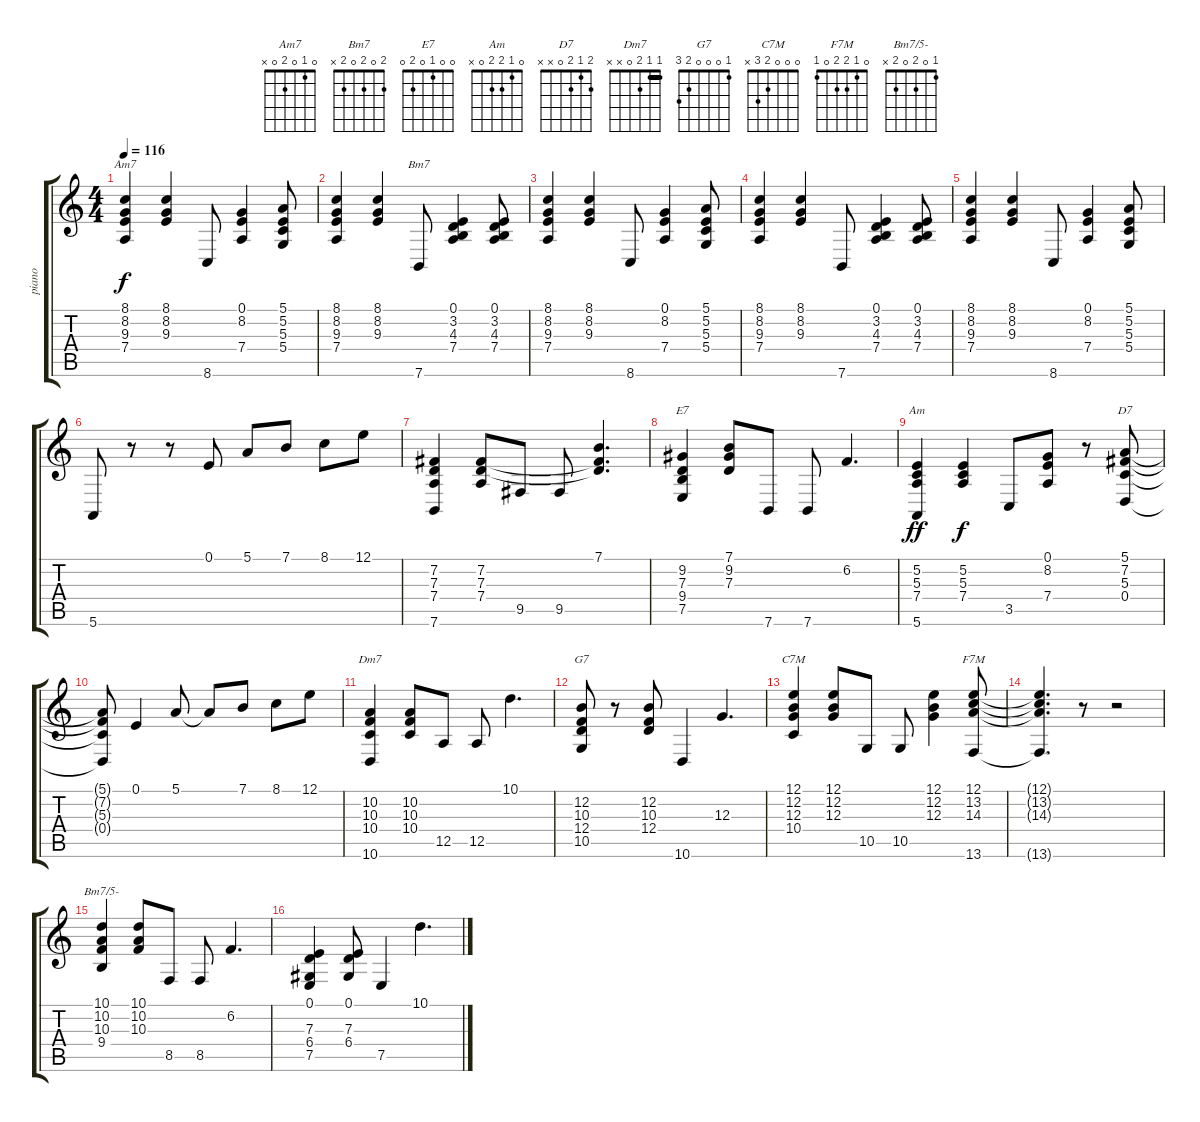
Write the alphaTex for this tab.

\track ("piano" "piano") {instrument electricpiano1}
\staff {score tabs}
\tuning (E4 B3 G3 D3 A2 E2) {hide}
\chord ("Am7" 0 1 0 2 0 x)
\chord ("Bm7" 2 0 2 0 2 x)
\chord ("E7" 0 0 1 0 2 0)
\chord ("Am" 0 1 2 2 0 x)
\chord ("D7" 2 1 2 0 x x)
\chord ("Dm7" 1 1 2 0 x x) {barre 1}
\chord ("G7" 1 0 0 0 2 3)
\chord ("C7M" 0 0 0 2 3 x)
\chord ("F7M" 0 1 2 2 0 1)
\chord ("Bm7/5-" 1 0 2 0 2 x)
\ts (4 4)
\tempo 116
\clef g2
\ks c
(8.1 8.2 9.3 7.4).4{ch "Am7" dy f instrument electricpiano1} (8.1 8.2 9.3).4 8.6.8 (0.1 8.2 7.4).4 (5.1 5.2 5.3 5.4).8 |
(8.1 8.2 9.3 7.4).4 (8.1 8.2 9.3).4 7.6.8{ch "Bm7"} (0.1 3.2 4.3 7.4).4 (0.1 3.2 4.3 7.4).8 |
(8.1 8.2 9.3 7.4).4 (8.1 8.2 9.3).4 8.6.8 (0.1 8.2 7.4).4 (5.1 5.2 5.3 5.4).8 |
(8.1 8.2 9.3 7.4).4 (8.1 8.2 9.3).4 7.6.8 (0.1 3.2 4.3 7.4).4 (0.1 3.2 4.3 7.4).8 |
(8.1 8.2 9.3 7.4).4 (8.1 8.2 9.3).4 8.6.8 (0.1 8.2 7.4).4 (5.1 5.2 5.3 5.4).8 |
5.6.8 r.8 r.8 0.1.8 5.1.8 7.1.8 8.1.8 12.1.8 |
(7.2 7.3 7.4 7.6).4 (7.2 7.3 7.4).8 9.5.8 9.5.8 (7.1 7.2{t} 7.3{t}).4{d} |
(9.2 7.3 9.4 7.5).4{ch "E7"} (7.1 9.2 7.3).8 7.6.8 7.6.8 6.2.4{d} |
(5.2 5.3 7.4 5.6).4{ch "Am" dy ff} (5.2 5.3 7.4).4{dy f} 3.5.8 (0.1 8.2 7.4).8 r.8 (5.1 7.2 5.3 0.4).8{ch "D7"} |
(5.1{t} 7.2{t} 5.3{t} 0.4{t}).8 0.1.4 5.1.8 5.1{t}.8 7.1.8 8.1.8 12.1.8 |
(10.2 10.3 10.4 10.6).4{ch "Dm7"} (10.2 10.3 10.4).8 12.5.8 12.5.8 10.1.4{d} |
(12.2 10.3 12.4 10.5).8{ch "G7"} r.8 (12.2 10.3 12.4).8 10.6.4 12.3.4{d} |
(12.1 12.2 12.3 10.4).4{ch "C7M"} (12.1 12.2 12.3).8 10.5.8 10.5.8 (12.1 12.2 12.3).4 (12.1 13.2 14.3 13.6).8{ch "F7M"} |
(12.1{t} 13.2{t} 14.3{t} 13.6{t}).4{d} r.8 r.2 |
(10.1 10.2 10.3 9.4).4{ch "Bm7/5-"} (10.1 10.2 10.3).8 8.5.8 8.5.8 6.2.4{d} |
(0.1 7.3 6.4 7.5).4 (0.1 7.3 6.4).8 7.5.4 10.1.4{d}
